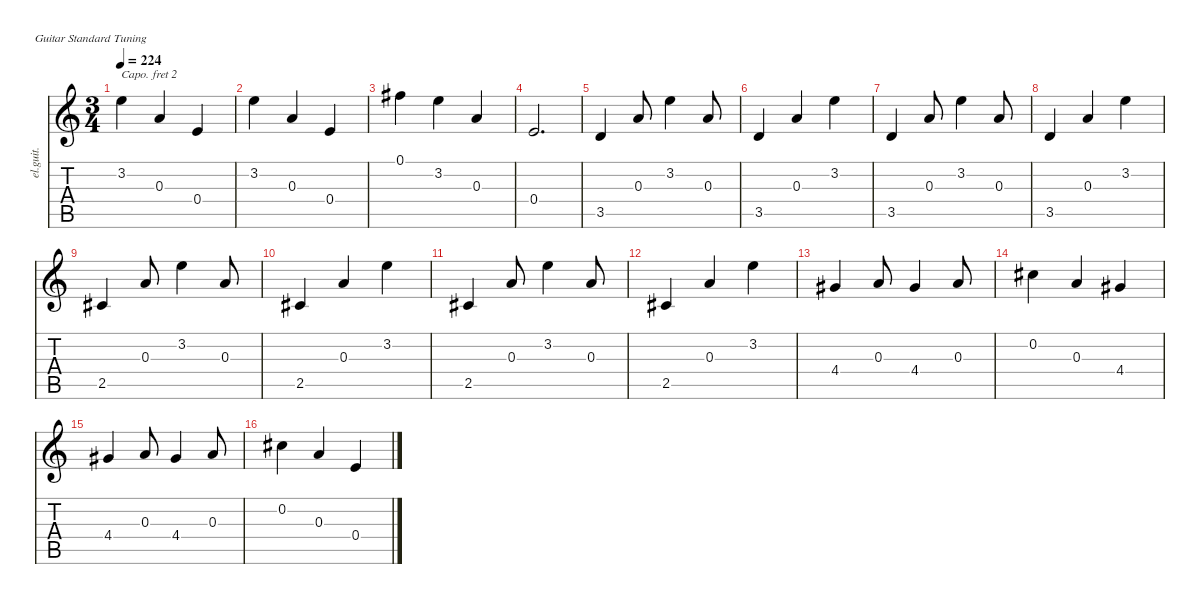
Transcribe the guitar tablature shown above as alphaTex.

\defaultSystemsLayout 4
\hideDynamics
\bracketExtendMode nobrackets
\otherSystemsTrackNameOrientation horizontal
\track ("Clean Guitar" "el.guit.") {instrument electricguitarclean}
\staff {score tabs}
\capo 2
\tuning (E4 B3 G3 D3 A2 E2)
\ts (3 4)
\tempo 224
\clef g2
\ks c
3.2.4{dy mf beam Down} 0.3.4{beam Up} 0.4.4{beam Up} |
3.2.4{beam Down} 0.3.4{beam Up} 0.4.4{beam Up} |
0.1{acc #}.4{beam Down} 3.2.4{beam Down} 0.3.4{beam Up} |
0.4.2{d beam Up} |
3.5.4{beam Up} 0.3.8{beam Up} 3.2.4{beam Down} 0.3.8{beam Up} |
3.5.4{beam Up} 0.3.4{beam Up} 3.2.4{beam Down} |
3.5.4{beam Up} 0.3.8{beam Up} 3.2.4{beam Down} 0.3.8{beam Up} |
3.5.4{beam Up} 0.3.4{beam Up} 3.2.4{beam Down} |
2.5{acc #}.4{beam Up} 0.3.8{beam Up} 3.2.4{beam Down} 0.3.8{beam Up} |
2.5{acc #}.4{beam Up} 0.3.4{beam Up} 3.2.4{beam Down} |
2.5{acc #}.4{beam Up} 0.3.8{beam Up} 3.2.4{beam Down} 0.3.8{beam Up} |
2.5{acc #}.4{beam Up} 0.3.4{beam Up} 3.2.4{beam Down} |
4.4{acc #}.4{beam Up} 0.3.8{beam Up} 4.4{acc #}.4{beam Up} 0.3.8{beam Up} |
0.2{acc #}.4{beam Down} 0.3.4{beam Up} 4.4{acc #}.4{beam Up} |
4.4{acc #}.4{beam Up} 0.3.8{beam Up} 4.4{acc #}.4{beam Up} 0.3.8{beam Up} |
0.2{acc #}.4{beam Down} 0.3.4{beam Up} 0.4.4{beam Up}
